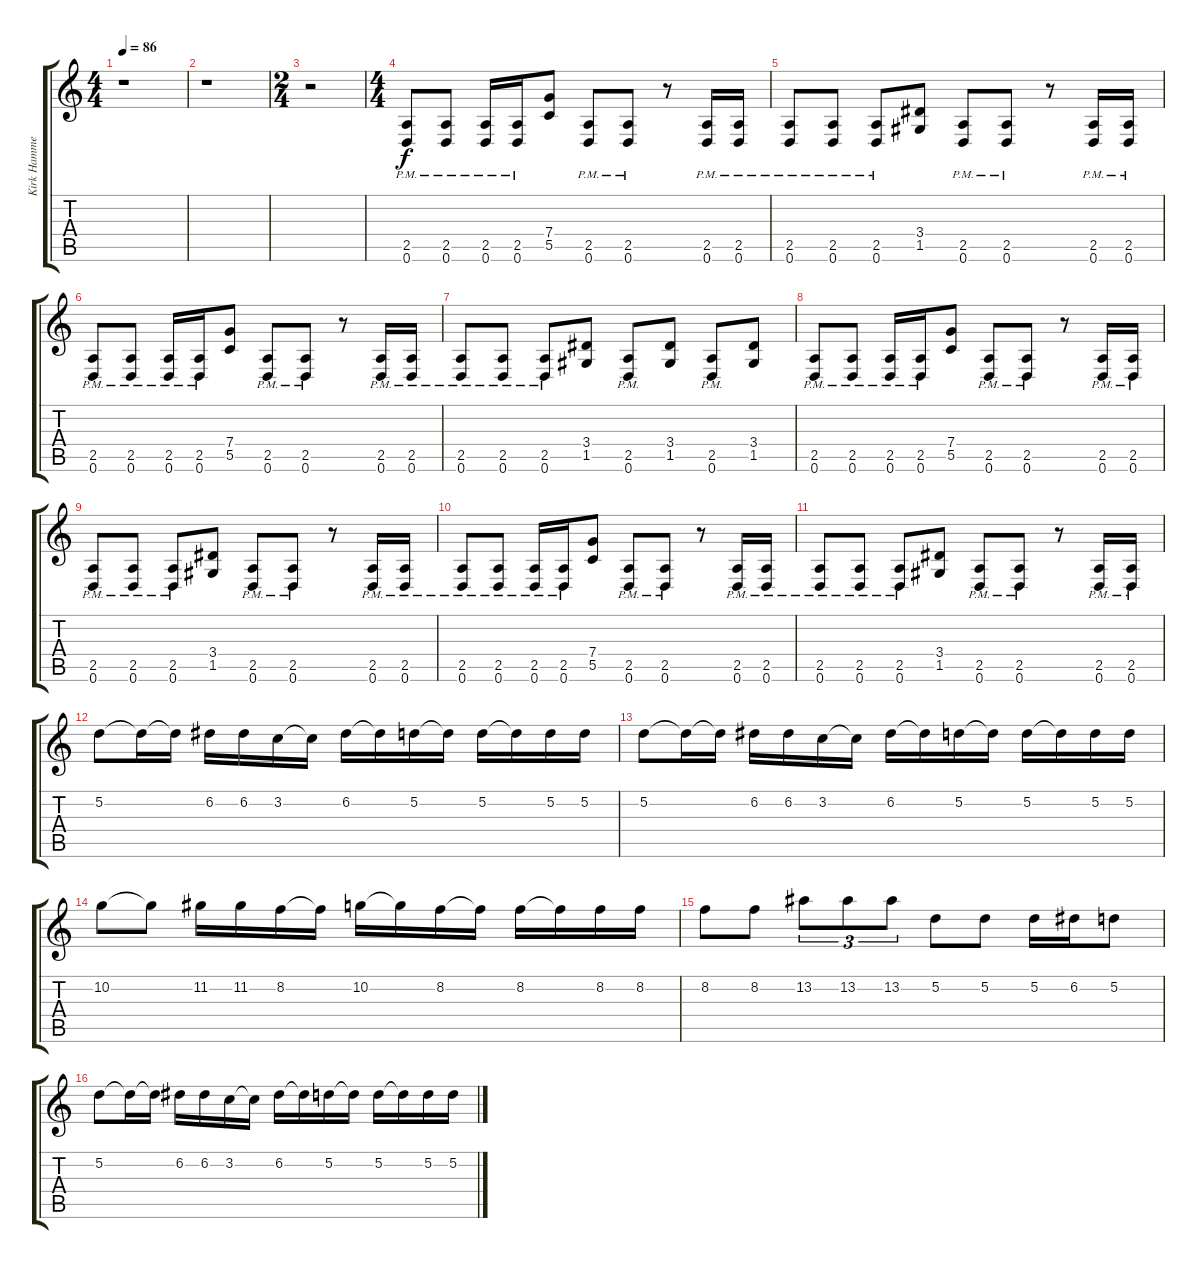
\track ("Kirk Hammett" "Kirk Hamme") {instrument distortionguitar}
\staff {score tabs}
\tuning (D4 A3 F3 C3 G2 D2) {hide}
\ts (4 4)
\tempo 86
\clef g2
\ks c
r.1{dy f} |
r.1 |
\ts (2 4)
r.2 |
\ts (4 4)
(2.5{pm} 0.6{pm}).8 (2.5{pm} 0.6{pm}).8 (2.5{pm} 0.6{pm}).16 (2.5{pm} 0.6{pm}).16 (7.4 5.5).8 (2.5{pm} 0.6{pm}).8 (2.5{pm} 0.6{pm}).8 r.8 (2.5{pm} 0.6{pm}).16 (2.5{pm} 0.6{pm}).16 |
(2.5{pm} 0.6{pm}).8 (2.5{pm} 0.6{pm}).8 (2.5{pm} 0.6{pm}).8 (3.4 1.5).8 (2.5{pm} 0.6{pm}).8 (2.5{pm} 0.6{pm}).8 r.8 (2.5{pm} 0.6{pm}).16 (2.5{pm} 0.6{pm}).16 |
(2.5{pm} 0.6{pm}).8 (2.5{pm} 0.6{pm}).8 (2.5{pm} 0.6{pm}).16 (2.5{pm} 0.6{pm}).16 (7.4 5.5).8 (2.5{pm} 0.6{pm}).8 (2.5{pm} 0.6{pm}).8 r.8 (2.5{pm} 0.6{pm}).16 (2.5{pm} 0.6{pm}).16 |
(2.5{pm} 0.6{pm}).8 (2.5{pm} 0.6{pm}).8 (2.5{pm} 0.6{pm}).8 (3.4 1.5).8 (2.5{pm} 0.6{pm}).8 (3.4 1.5).8 (2.5{pm} 0.6{pm}).8 (3.4 1.5).8 |
(2.5{pm} 0.6{pm}).8 (2.5{pm} 0.6{pm}).8 (2.5{pm} 0.6{pm}).16 (2.5{pm} 0.6{pm}).16 (7.4 5.5).8 (2.5{pm} 0.6{pm}).8 (2.5{pm} 0.6{pm}).8 r.8 (2.5{pm} 0.6{pm}).16 (2.5{pm} 0.6{pm}).16 |
(2.5{pm} 0.6{pm}).8 (2.5{pm} 0.6{pm}).8 (2.5{pm} 0.6{pm}).8 (3.4 1.5).8 (2.5{pm} 0.6{pm}).8 (2.5{pm} 0.6{pm}).8 r.8 (2.5{pm} 0.6{pm}).16 (2.5{pm} 0.6{pm}).16 |
(2.5{pm} 0.6{pm}).8 (2.5{pm} 0.6{pm}).8 (2.5{pm} 0.6{pm}).16 (2.5{pm} 0.6{pm}).16 (7.4 5.5).8 (2.5{pm} 0.6{pm}).8 (2.5{pm} 0.6{pm}).8 r.8 (2.5{pm} 0.6{pm}).16 (2.5{pm} 0.6{pm}).16 |
(2.5{pm} 0.6{pm}).8 (2.5{pm} 0.6{pm}).8 (2.5{pm} 0.6{pm}).8 (3.4 1.5).8 (2.5{pm} 0.6{pm}).8 (2.5{pm} 0.6{pm}).8 r.8 (2.5{pm} 0.6{pm}).16 (2.5{pm} 0.6{pm}).16 |
5.2.8 5.2{t}.16 5.2{t}.16 6.2.16 6.2.16 3.2.16 3.2{t}.16 6.2.16 6.2{t}.16 5.2.16 5.2{t}.16 5.2.16 5.2{t}.16 5.2.16 5.2.16 |
5.2.8 5.2{t}.16 5.2{t}.16 6.2.16 6.2.16 3.2.16 3.2{t}.16 6.2.16 6.2{t}.16 5.2.16 5.2{t}.16 5.2.16 5.2{t}.16 5.2.16 5.2.16 |
10.2.8 10.2{t}.8 11.2.16 11.2.16 8.2.16 8.2{t}.16 10.2.16 10.2{t}.16 8.2.16 8.2{t}.16 8.2.16 8.2{t}.16 8.2.16 8.2.16 |
8.2.8 8.2.8 13.2.8{tu (3 2)} 13.2.8{tu (3 2)} 13.2.8{tu (3 2)} 5.2.8 5.2.8 5.2.16 6.2.16 5.2.8 |
5.2.8 5.2{t}.16 5.2{t}.16 6.2.16 6.2.16 3.2.16 3.2{t}.16 6.2.16 6.2{t}.16 5.2.16 5.2{t}.16 5.2.16 5.2{t}.16 5.2.16 5.2.16
